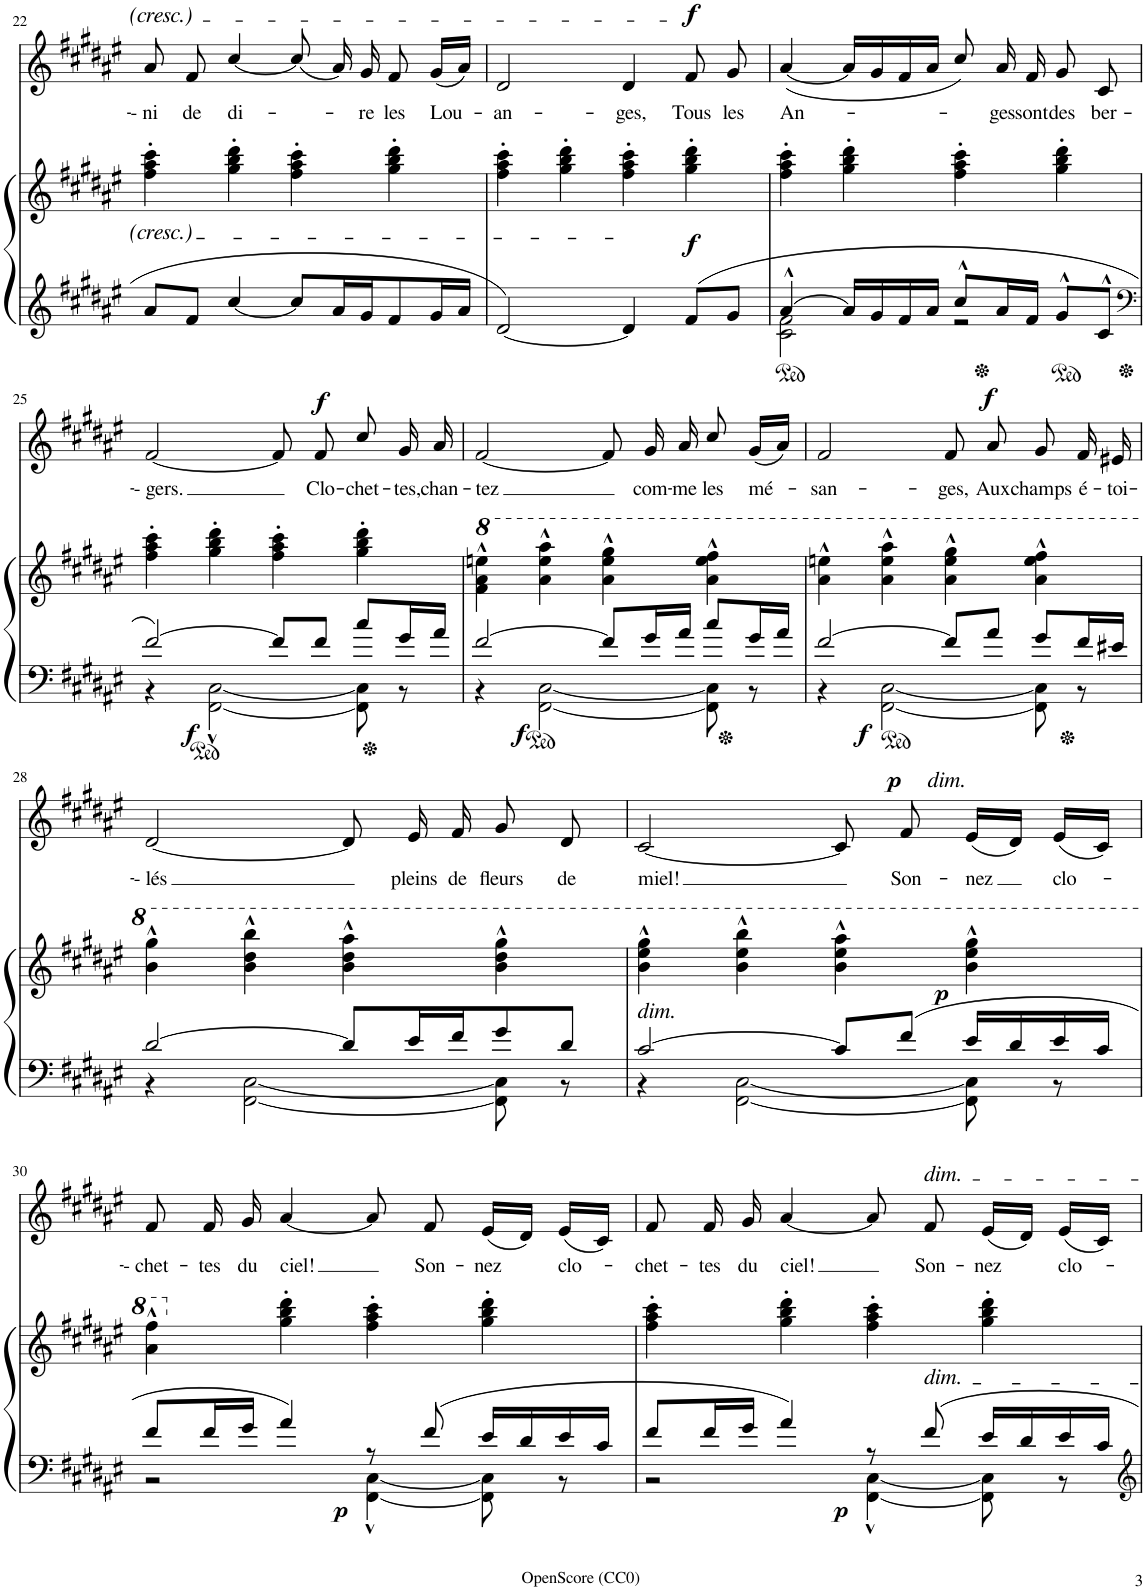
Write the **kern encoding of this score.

**kern	**kern	**dynam	**kern	**text	**dynam
*part2	*part2	*part2	*part1	*part1	*part1
*staff3	*staff2	*staff2/3	*staff1	*staff1	*staff1
*I"Piano	*	*	*I"Chant Voice	*	*
*I'Pno	*	*	*	*	*
!!LO:PB:g=z
*clefG2	*clefG2	*	*clefG2	*	*
*k[f#c#g#d#a#e#]	*k[f#c#g#d#a#e#]	*	*k[f#c#g#d#a#e#]	*	*
*M4/4	*M4/4	*	*M4/4	*	*
=22	=22	=22	=22	=22	=22
!	!	!	!	!LO:LY:b	!
8a#/L	4ff#\' 4aa#\' 4ccc#\'	.	8a#/	-- ni	.
!	!	!	!	!LO:LY:b	!
8f#/J	.	.	8f#/	de	.
!	!	!	!	!LO:LY:b	!
[<4cc#/	4gg#\' 4bb\' 4ddd#\'	.	[4cc#/	di-	.
8cc#/L]	4ff#\' 4aa#\' 4ccc#\'	.	(8cc#/]	.	.
16a#/L	.	.	16a#/)	.	.
!	!	!	!	!LO:LY:b	!
16g#/J	.	.	16g#/	-re	.
!	!	!	!	!LO:LY:b	!
8f#/	4gg#\' 4bb\' 4ddd#\'	.	8f#/	les	.
!	!	!	!	!LO:LY:b	!
16g#/L	.	.	(16g#/LL	Lou-	.
16a#/JJ	.	.	16a#/JJ)	.	.
=23	=23	=23	=23	=23	=23
!	!	!	!	!LO:LY:b	!
[2d#/	4ff#\' 4aa#\' 4ccc#\'	.	2d#/	-an-	.
.	4gg#\' 4bb\' 4ddd#\'	.	.	.	.
!	!	!	!	!LO:LY:b	!
4d#/]	4ff#\' 4aa#\' 4ccc#\'	.	4d#/	-ges,	.
!	!	!LO:DY:b	!	!LO:LY:b	!LO:DY:a
8f#/L	4gg#\' 4bb\' 4ddd#\'	f	8f#/	Tous	f
!	!	!	!	!LO:LY:b	!
8g#/J	.	.	8g#/	les	.
=24	=24	=24	=24	=24	=24
*^	*	*	*	*	*
!	!	!	!	!	!LO:LY:b	!
[4a#^^/	2c#\ 2f#\	4ff#\' 4aa#\' 4ccc#\'	.	([4a#/	An-	.
16a#/LL]	.	4gg#\' 4bb\' 4ddd#\'	.	16a#/LL]	.	.
16g#/	.	.	.	16g#/	.	.
16f#/	.	.	.	16f#/	.	.
16a#/JJ	.	.	.	16a#/JJ	.	.
8cc#^^/L	2r	4ff#\' 4aa#\' 4ccc#\'	.	8cc#/)	.	.
!	!	!	!	!	!LO:LY:b	!
16a#/L	.	.	.	16a#/	-ges	.
!	!	!	!	!	!LO:LY:b	!
16f#/JJ	.	.	.	16f#/	sont	.
!	!	!	!	!	!LO:LY:b	!
8g#^^/L	.	4gg#\' 4bb\' 4ddd#\'	.	8g#/	des	.
!	!	!	!	!	!LO:LY:b	!
8c#^^/J	.	.	.	8c#/	ber-	.
!!LO:LB:g=z
=25	=25	=25	=25	=25	=25	=25
*clefF4	*	*	*	*	*	*
!	!	!	!	!	!LO:LY:b	!
[2f#/	4r	4ff#\' 4aa#\' 4ccc#\'	.	[2f#/	-- gers.	.
!	!	!	!LO:DY:b=2	!	!	!
.	[2FF#\^^ [2C#\^^	4gg#\' 4bb\' 4ddd#\'	f	.	.	.
8f#/L]	.	4ff#\' 4aa#\' 4ccc#\'	.	8f#/]	.	.
!	!	!	!	!	!LO:LY:b	!LO:DY:a
8f#/J	.	.	.	8f#/	Clo-	f
!	!	!	!	!	!LO:LY:b	!
8cc#/L	8FF#\] 8C#\]	4gg#\' 4bb\' 4ddd#\'	.	8cc#/	-chet-	.
!	!	!	!	!	!LO:LY:b	!
16g#/L	8r	.	.	16g#/	-tes,	.
!	!	!	!	!	!LO:LY:b	!
16a#/JJ	.	.	.	16a#/	chan-	.
=26	=26	=26	=26	=26	=26	=26
*	*	*8va	*	*	*	*
!	!	!	!	!	!LO:LY:b	!
[2f#/	4r	4ff#\^^ 4aa#\^^ 4eeen\^^	.	[2f#/	-tez	.
!	!	!	!LO:DY:b=2	!	!	!
.	[2FF#\ [2C#\	4aa#\^^ 4eee\^^ 4aaa#\^^	f	.	.	.
8f#/L]	.	4aa#\^^ 4eee\^^ 4ggg#\^^	.	8f#/]	.	.
!	!	!	!	!	!LO:LY:b	!
16g#/L	.	.	.	16g#/	com-	.
!	!	!	!	!	!LO:LY:b	!
16a#/JJ	.	.	.	16a#/	-me	.
!	!	!	!	!	!LO:LY:b	!
8cc#/L	8FF#\] 8C#\]	4aa#\^^ 4eee\^^ 4fff#\^^	.	8cc#/	les	.
!	!	!	!	!	!LO:LY:b	!
16g#/L	8r	.	.	(16g#/LL	mé-	.
16a#/JJ	.	.	.	16a#/JJ)	.	.
=27	=27	=27	=27	=27	=27	=27
!	!	!	!	!	!LO:LY:b	!
[2f#/	4r	4aa#\^^ 4eeen\^^	.	2f#/	-san-	.
!	!	!	!LO:DY:b=2	!	!	!
.	[2FF#\ [2C#\	4aa#\^^ 4eee\^^ 4aaa#\^^	f	.	.	.
!	!	!	!	!	!LO:LY:b	!
8f#/L]	.	4aa#\^^ 4eee\^^ 4ggg#\^^	.	8f#/	-ges,	.
!	!	!	!	!	!LO:LY:b	!LO:DY:a
8a#/J	.	.	.	8a#/	Aux	f
!	!	!	!	!	!LO:LY:b	!
8g#/L	8FF#\] 8C#\]	4aa#\^^ 4eee\^^ 4fff#\^^	.	8g#/	champs	.
!	!	!	!	!	!LO:LY:b	!
16f#/L	8r	.	.	16f#/	é-	.
!	!	!	!	!	!LO:LY:b	!
16e#X/JJ	.	.	.	16e#X/	-toi-	.
!!LO:LB:g=z
=28	=28	=28	=28	=28	=28	=28
!	!	!	!	!	!LO:LY:b	!
[2d#/	4r	4bb\^^ 4ggg#\^^	.	[2d#/	-- lés	.
.	[2FF#\ [2C#\	4bb\^^ 4ddd#\^^ 4bbb\^^	.	.	.	.
8d#/L]	.	4bb\^^ 4ddd#\^^ 4aaa#\^^	.	8d#/]	.	.
!	!	!	!	!	!LO:LY:b	!
16e#/L	.	.	.	16e#/	pleins	.
!	!	!	!	!	!LO:LY:b	!
16f#/J	.	.	.	16f#/	de	.
!	!	!	!	!	!LO:LY:b	!
8g#/	8FF#\] 8C#\]	4bb\^^ 4ddd#\^^ 4ggg#\^^	.	8g#/	fleurs	.
!	!	!	!	!	!LO:LY:b	!
8d#/J	8r	.	.	8d#/	de	.
=29	=29	=29	=29	=29	=29	=29
!	!	!LO:TX:b:i:t=dim.	!	!	!	!
!	!	!	!	!	!LO:LY:b	!
[2c#/	4r	4bb\^^ 4eee#\^^ 4ggg#\^^	.	[2c#/	miel!	.
.	[2FF#\ [2C#\	4bb\^^ 4eee#\^^ 4bbb\^^	.	.	.	.
8c#/L]	.	4bb\^^ 4eee#\^^ 4aaa#\^^	.	8c#/]	.	.
!	!	!	!	!LO:TX:a:i:t=dim.	!	!
!	!	!	!	!	!LO:LY:b	!LO:DY:a
8f#/J	.	.	.	8f#/	Son-	p
!	!	!	!LO:DY:b	!	!LO:LY:b	!
16e#/LL	8FF#\] 8C#\]	4bb\^^ 4eee#\^^ 4ggg#\^^	p	(16e#/LL	-nez	.
16d#/	.	.	.	16d#/JJ)	.	.
!	!	!	!	!	!LO:LY:b	!
16e#/	8r	.	.	(16e#/LL	clo-	.
16c#/JJ	.	.	.	16c#/JJ)	.	.
!!LO:LB:g=z
=30	=30	=30	=30	=30	=30	=30
!	!	!	!	!	!LO:LY:b	!
8f#/L	2r	4aa#\^^ 4fff#\^^	.	8f#/	-- chet-	.
!	!	!	!	!	!LO:LY:b	!
16f#/L	.	.	.	16f#/	-tes	.
!	!	!	!	!	!LO:LY:b	!
16g#/JJ	.	.	.	16g#/	du	.
*	*	*X8va	*	*	*	*
!	!	!	!	!	!LO:LY:b	!
4a#/	.	4gg#\' 4bb\' 4ddd#\'	.	[4a#/	ciel!	.
!	!	!	!LO:DY:b=2	!	!	!
8r	[4FF#\^^ [4C#\^^	4ff#\' 4aa#\' 4ccc#\'	p	8a#/]	.	.
!	!	!	!	!	!LO:LY:b	!
8f#/	.	.	.	8f#/	Son-	.
!	!	!	!	!	!LO:LY:b	!
16e#/LL	8FF#\] 8C#\]	4gg#\' 4bb\' 4ddd#\'	.	(16e#/LL	-nez	.
16d#/	.	.	.	16d#/JJ)	.	.
!	!	!	!	!	!LO:LY:b	!
16e#/	8r	.	.	(16e#/LL	clo-	.
16c#/JJ	.	.	.	16c#/JJ)	.	.
=31	=31	=31	=31	=31	=31	=31
!	!	!	!	!	!LO:LY:b	!
8f#/L	2r	4ff#\' 4aa#\' 4ccc#\'	.	8f#/	-chet-	.
!	!	!	!	!	!LO:LY:b	!
16f#/L	.	.	.	16f#/	-tes	.
!	!	!	!	!	!LO:LY:b	!
16g#/JJ	.	.	.	16g#/	du	.
!	!	!	!	!	!LO:LY:b	!
4a#/	.	4gg#\' 4bb\' 4ddd#\'	.	[4a#/	ciel!	.
!	!	!	!LO:DY:b=2	!	!	!
8r	[4FF#\^^ [4C#\^^	4ff#\' 4aa#\' 4ccc#\'	p	8a#/]	.	.
!	!	!	!	!LO:TX:a:i:t=dim.	!	!
!LO:TX:a:i:t=dim.	!	!	!	!	!	!
!	!	!	!	!	!LO:LY:b	!
8f#/	.	.	.	8f#/	Son-	.
!	!	!	!	!	!LO:LY:b	!
16e#/LL	8FF#\] 8C#\]	4gg#\' 4bb\' 4ddd#\'	.	(16e#/LL	-nez	.
16d#/	.	.	.	16d#/JJ)	.	.
!	!	!	!	!	!LO:LY:b	!
16e#/	8r	.	.	(16e#/LL	clo-	.
16c#/JJ	.	.	.	16c#/JJ)	.	.
*v	*v	*	*	*	*	*
=	=	=	=	=	=
*-	*-	*-	*-	*-	*-
